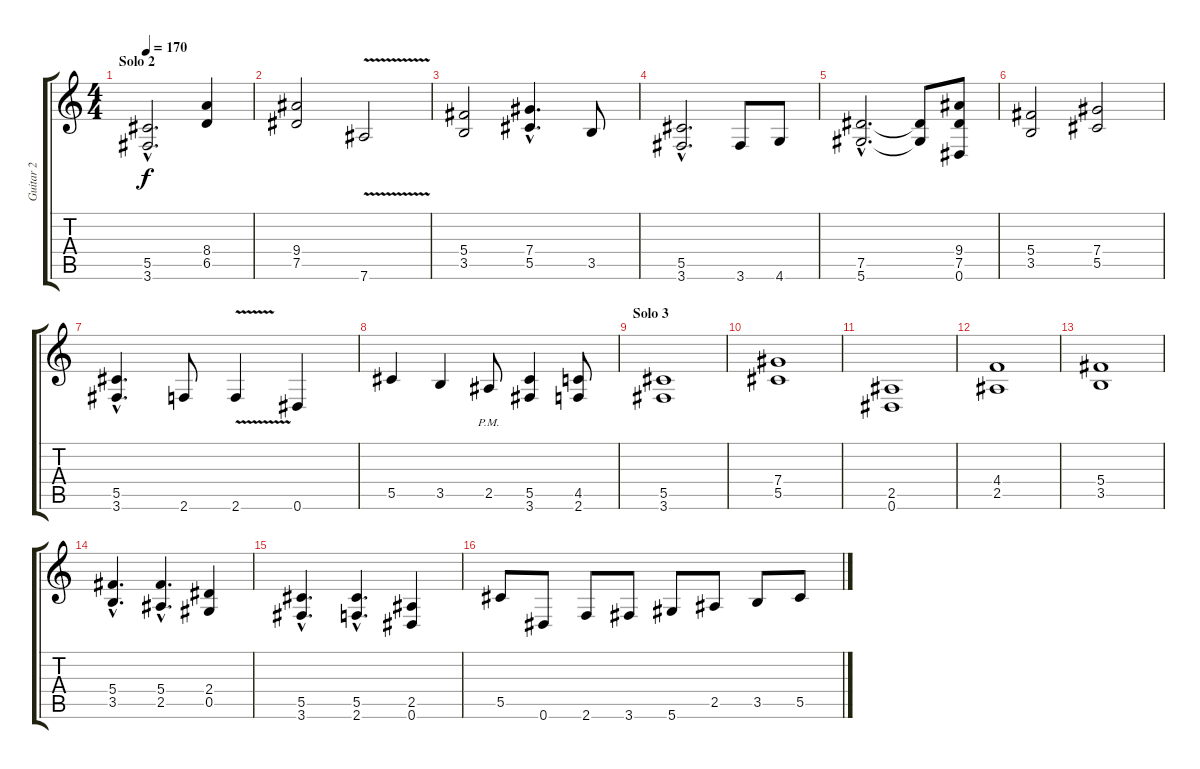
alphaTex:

\track ("Guitar 2" "Guitar 2") {instrument overdrivenguitar}
\staff {score tabs}
\tuning (Eb4 Bb3 Gb3 Db3 Ab2 Eb2) {hide}
\ts (4 4)
\section ("" "Solo 2")
\tempo 170
\clef g2
\ks c
(5.5{hac} 3.6{hac}).2{d dy f} (8.4 6.5).4 |
(9.4 7.5).2 7.6{v}.2 |
(5.4 3.5).2 (7.4{hac} 5.5{hac}).4{d} 3.5.8 |
(5.5{hac} 3.6{hac}).2{d} 3.6.8 4.6.8 |
(7.5{hac} 5.6{hac}).2{d} (7.5{t} 5.6{t}).8 (9.4 7.5 0.6).8 |
(5.4 3.5).2 (7.4 5.5).2 |
(5.5{hac} 3.6{hac}).4{d} 2.6.8 2.6{v}.4 0.6.4 |
5.5.4 3.5.4 2.5{pm}.8 (5.5 3.6).4 (4.5 2.6).8 |
\section ("" "Solo 3")
(5.5 3.6).1 |
(7.4 5.5).1 |
(2.5 0.6).1 |
(4.4 2.5).1 |
(5.4 3.5).1 |
(5.4{hac} 3.5{hac}).4{d} (5.4{hac} 2.5{hac}).4{d} (2.4 0.5).4 |
(5.5{hac} 3.6{hac}).4{d} (5.5{hac} 2.6{hac}).4{d} (2.5 0.6).4 |
5.5.8 0.6.8 2.6.8 3.6.8 5.6.8 2.5.8 3.5.8 5.5.8
